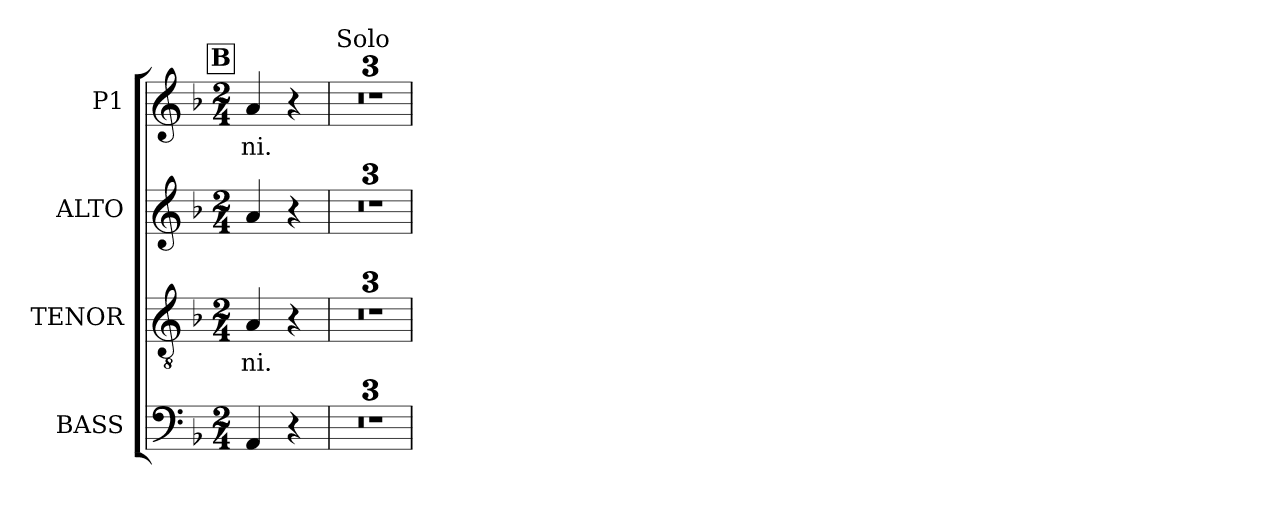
**kern	**kern	**text	**kern	**kern	**text
*part4	*part3	*part3	*part2	*part1	*part1
*staff4	*staff3	*staff3	*staff2	*staff1	*staff1
*I"BASS	*I"TENOR	*	*I"ALTO	*I"P1	*
*clefF4	*clefGv2	*	*clefG2	*clefG2	*
*	*ITrd7c12	*	*	*	*
*k[b-]	*k[b-]	*	*k[b-]	*k[b-]	*
*F:	*F:	*	*F:	*F:	*
*M2/4	*M2/4	*	*M2/4	*M2/4	*
!!LO:REH:place=s1:B:color=#000000:enc=box:fs=17.1407:t=B
=48	=48	=48	=48	=48	=48
!	!	!LO:LY:b:color=#000000	!	!	!
!	!	!	!	!	!LO:LY:b:color=#000000
4AAi/	4AAi/	-ni.	4ai/	4ai/	-ni.
4r	4r	.	4r	4r	.
!!LO:PB:g=z
=49	=49	=49	=49	=49	=49
!	!	!	!	!LO:TX:a:t=Solo	!
!LO:N:vis=1	!LO:N:vis=1	!	!LO:N:vis=1	!LO:N:vis=1	!
2r	2r	.	2r	2r	.
=50	=50	=50	=50	=50	=50
2r	2r	.	2r	2r	.
=51	=51	=51	=51	=51	=51
2r	2r	.	2r	2r	.
=	=	=	=	=	=
*-	*-	*-	*-	*-	*-
